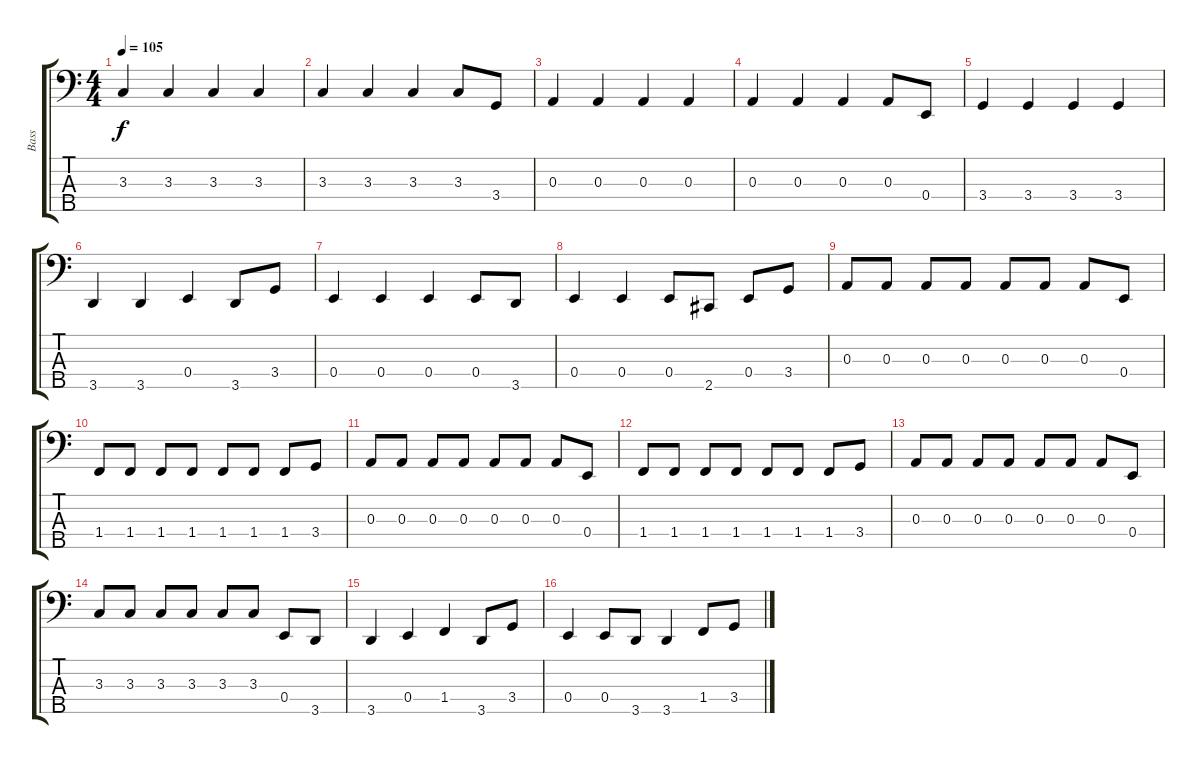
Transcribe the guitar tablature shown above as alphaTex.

\track ("Bass " "Bass ") {instrument electricbasspick}
\staff {score tabs}
\tuning (G2 D2 A1 E1 B0) {hide}
\ts (4 4)
\tempo 105
\clef f4
\ks c
3.3.4{dy f} 3.3.4 3.3.4 3.3.4 |
3.3.4 3.3.4 3.3.4 3.3.8 3.4.8 |
0.3.4 0.3.4 0.3.4 0.3.4 |
0.3.4 0.3.4 0.3.4 0.3.8 0.4.8 |
3.4.4 3.4.4 3.4.4 3.4.4 |
3.5.4 3.5.4 0.4.4 3.5.8 3.4.8 |
0.4.4 0.4.4 0.4.4 0.4.8 3.5.8 |
0.4.4 0.4.4 0.4.8 2.5.8 0.4.8 3.4.8 |
0.3.8 0.3.8 0.3.8 0.3.8 0.3.8 0.3.8 0.3.8 0.4.8 |
1.4.8 1.4.8 1.4.8 1.4.8 1.4.8 1.4.8 1.4.8 3.4.8 |
0.3.8 0.3.8 0.3.8 0.3.8 0.3.8 0.3.8 0.3.8 0.4.8 |
1.4.8 1.4.8 1.4.8 1.4.8 1.4.8 1.4.8 1.4.8 3.4.8 |
0.3.8 0.3.8 0.3.8 0.3.8 0.3.8 0.3.8 0.3.8 0.4.8 |
3.3.8 3.3.8 3.3.8 3.3.8 3.3.8 3.3.8 0.4.8 3.5.8 |
3.5.4 0.4.4 1.4.4 3.5.8 3.4.8 |
0.4.4 0.4.8 3.5.8 3.5.4 1.4.8 3.4.8
